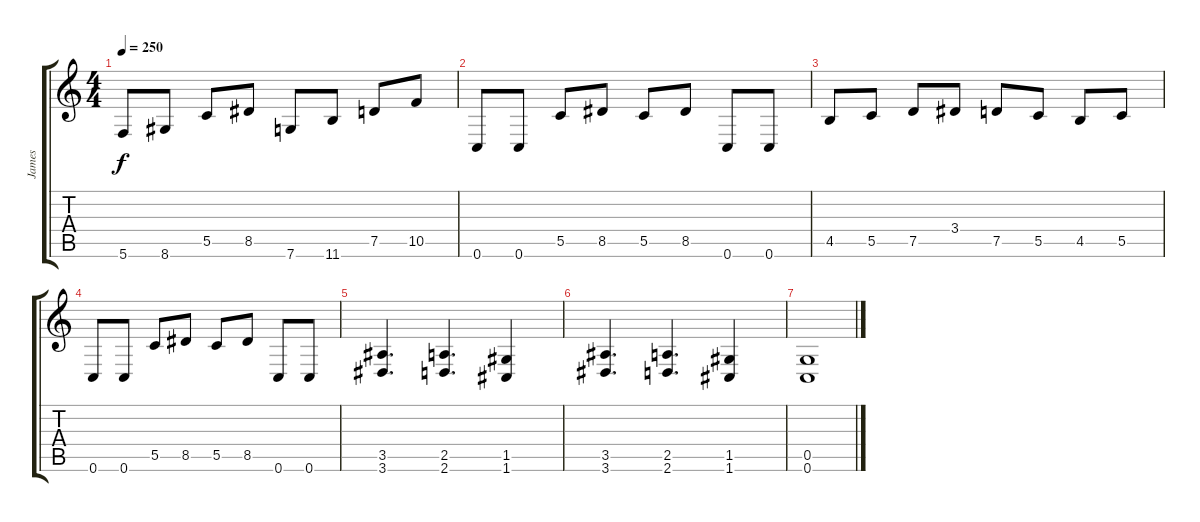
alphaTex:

\track ("James" "James") {instrument overdrivenguitar}
\staff {score tabs}
\tuning (D4 A3 F3 C3 G2 C2) {hide}
\ts (4 4)
\tempo 250
\clef g2
\ks c
5.6.8{dy f} 8.6.8 5.5.8 8.5.8 7.6.8 11.6.8 7.5.8 10.5.8 |
0.6.8 0.6.8 5.5.8 8.5.8 5.5.8 8.5.8 0.6.8 0.6.8 |
4.5.8 5.5.8 7.5.8 3.4.8 7.5.8 5.5.8 4.5.8 5.5.8 |
0.6.8 0.6.8 5.5.8 8.5.8 5.5.8 8.5.8 0.6.8 0.6.8 |
(3.5 3.6).4{d} (2.5 2.6).4{d} (1.5 1.6).4 |
(3.5 3.6).4{d} (2.5 2.6).4{d} (1.5 1.6).4 |
(0.5 0.6).1
